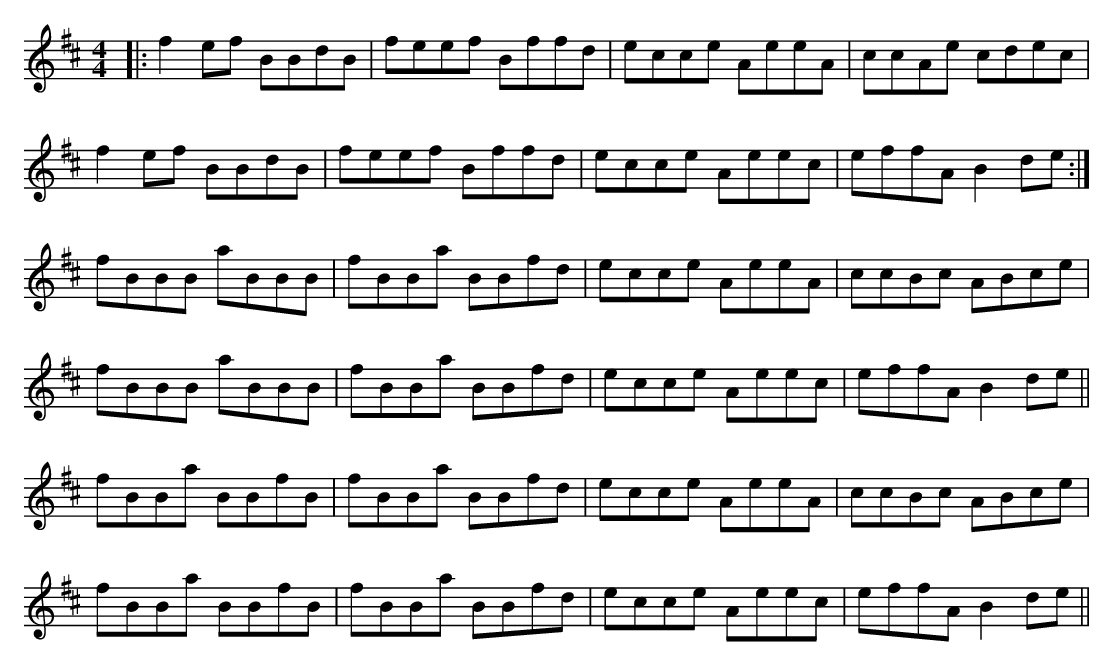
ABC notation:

X:1
M:4/4
K:Bmin
|:f2 ef BBdB|feef Bffd|ecce AeeA|ccAe cdec|
f2 ef BBdB|feef Bffd|ecce Aeec|effA B2 de:|
fBBB aBBB|fBBa BBfd|ecce AeeA|ccBc ABce|
fBBB aBBB|fBBa BBfd|ecce Aeec|effA B2 de||
fBBa BBfB|fBBa BBfd|ecce AeeA|ccBc ABce|
fBBa BBfB|fBBa BBfd|ecce Aeec|effA B2 de||
